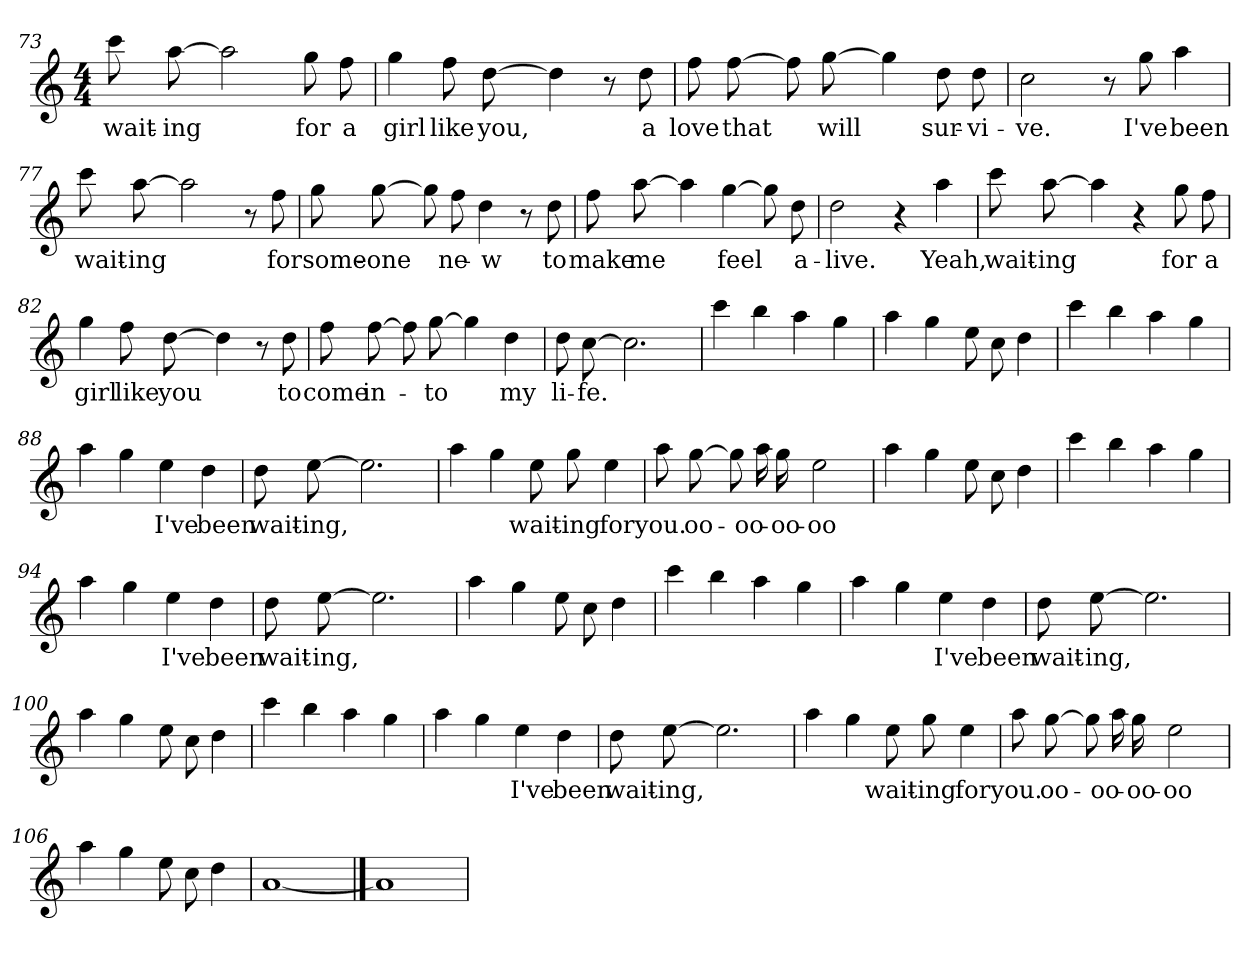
**kern	**text
*part1	*part1
*staff1	*staff1
!!LO:PB:g=z
*clefG2	*
*k[]	*
*M4/4	*
=73	=73
8ccc\L	wait-
[>8aa\	ing
2aa\]	.
8gg\L	for
8ff\	a
=74	=74
4gg\	girl
8ff\L	like
[>8dd\	you,
4dd\]	.
8r	.
8dd\	a
=75	=75
8ff\L	love
[>8ff\	that
8ff\L]	.
[>8gg\	will
4gg\]	.
8dd\L	sur-
8dd\	vi-
!!LO:LB:g=z
=76	=76
2cc\	ve.
8r	.
8gg\	I've
4aa\	been
=77	=77
8ccc\L	wait-
[>8aa\	ing
2aa\]	.
8r	.
8ff\	for
=78	=78
8gg\L	some-
[>8gg\	one
8gg\L]	.
8ff\	ne-
4dd\	w
8r	.
8dd\	to
!!LO:LB:g=z
=79	=79
8ff\L	make
[>8aa\	me
4aa\]	.
[>4gg\	feel
8gg\L]	.
8dd\	a-
=80	=80
2dd\	live.
4r	.
4aa\	Yeah,
=81	=81
8ccc\L	wait-
[>8aa\	ing
4aa\]	.
4r	.
8gg\L	for
8ff\	a
!!LO:LB:g=z
=82	=82
4gg\	girl
8ff\L	like
[>8dd\	you
4dd\]	.
8r	.
8dd\	to
=83	=83
8ff\L	come
[>8ff\	in-
8ff\L]	.
[>8gg\	to
4gg\]	.
4dd\	my
=84	=84
8dd\L	li-
[>8cc\	fe.
2.cc\]	.
=85	=85
4ccc\	.
4bb\	.
4aa\	.
4gg\	.
!!LO:LB:g=z
=86	=86
4aa\	.
4gg\	.
8ee\L	.
8cc\	.
4dd\	.
=87	=87
4ccc\	.
4bb\	.
4aa\	.
4gg\	.
=88	=88
4aa\	.
4gg\	.
4ee\	I've
4dd\	been
=89	=89
8dd\L	wait-
[>8ee\	ing,
2.ee\]	.
!!LO:LB:g=z
=90	=90
4aa\	.
4gg\	.
8ee\L	wait-
8gg\	ing
4ee\	for
=91	=91
8aa\L	you.
[>8gg\	oo-
8gg\L]	.
16aa\L	oo-
16gg\J	oo-
2ee\	oo
=92	=92
4aa\	.
4gg\	.
8ee\L	.
8cc\	.
4dd\	.
!!LO:LB:g=z
=93	=93
4ccc\	.
4bb\	.
4aa\	.
4gg\	.
=94	=94
4aa\	.
4gg\	.
4ee\	I've
4dd\	been
=95	=95
8dd\L	wait-
[>8ee\	ing,
2.ee\]	.
=96	=96
4aa\	.
4gg\	.
8ee\L	.
8cc\	.
4dd\	.
!!LO:LB:g=z
=97	=97
4ccc\	.
4bb\	.
4aa\	.
4gg\	.
=98	=98
4aa\	.
4gg\	.
4ee\	I've
4dd\	been
=99	=99
8dd\L	wait-
[>8ee\	ing,
2.ee\]	.
=100	=100
4aa\	.
4gg\	.
8ee\L	.
8cc\	.
4dd\	.
!!LO:PB:g=z
=101	=101
4ccc\	.
4bb\	.
4aa\	.
4gg\	.
=102	=102
4aa\	.
4gg\	.
4ee\	I've
4dd\	been
=103	=103
8dd\L	wait-
[>8ee\	ing,
2.ee\]	.
=104	=104
4aa\	.
4gg\	.
8ee\L	wait-
8gg\	ing
4ee\	for
!!LO:LB:g=z
=105	=105
8aa\L	you.
[>8gg\	oo-
8gg\L]	.
16aa\L	oo-
16gg\J	oo-
2ee\	oo
=106	=106
4aa\	.
4gg\	.
8ee\L	.
8cc\	.
4dd\	.
=107	=107
[<1a	.
==108	==108
1a]	.
=	=
*-	*-
